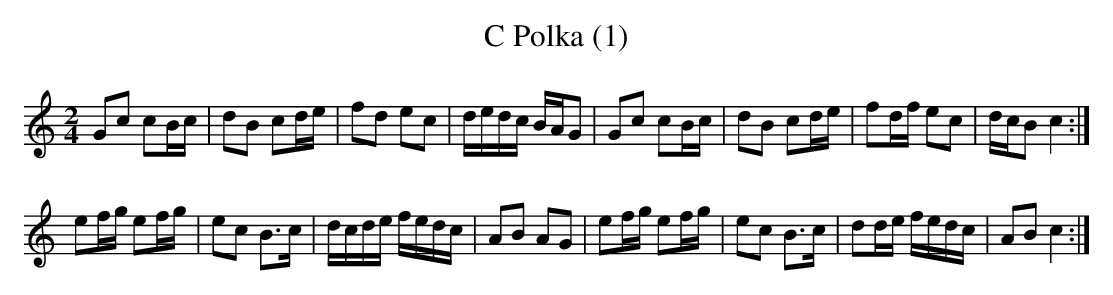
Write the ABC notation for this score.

X:1
T:C Polka (1)
L:1/8
M:2/4
K:C
Gc cB/c/|dB cd/e/|fd ec|d/e/d/c/ B/A/G|\
Gc cB/c/|dB cd/e/|fd/f/ ec|d/c/B c2:|
ef/g/ ef/g/|ec B>c|d/c/d/e/ f/e/d/c/|AB AG|\
ef/g/ ef/g/|ec B>c|dd/e/ f/e/d/c/|AB c2:|
